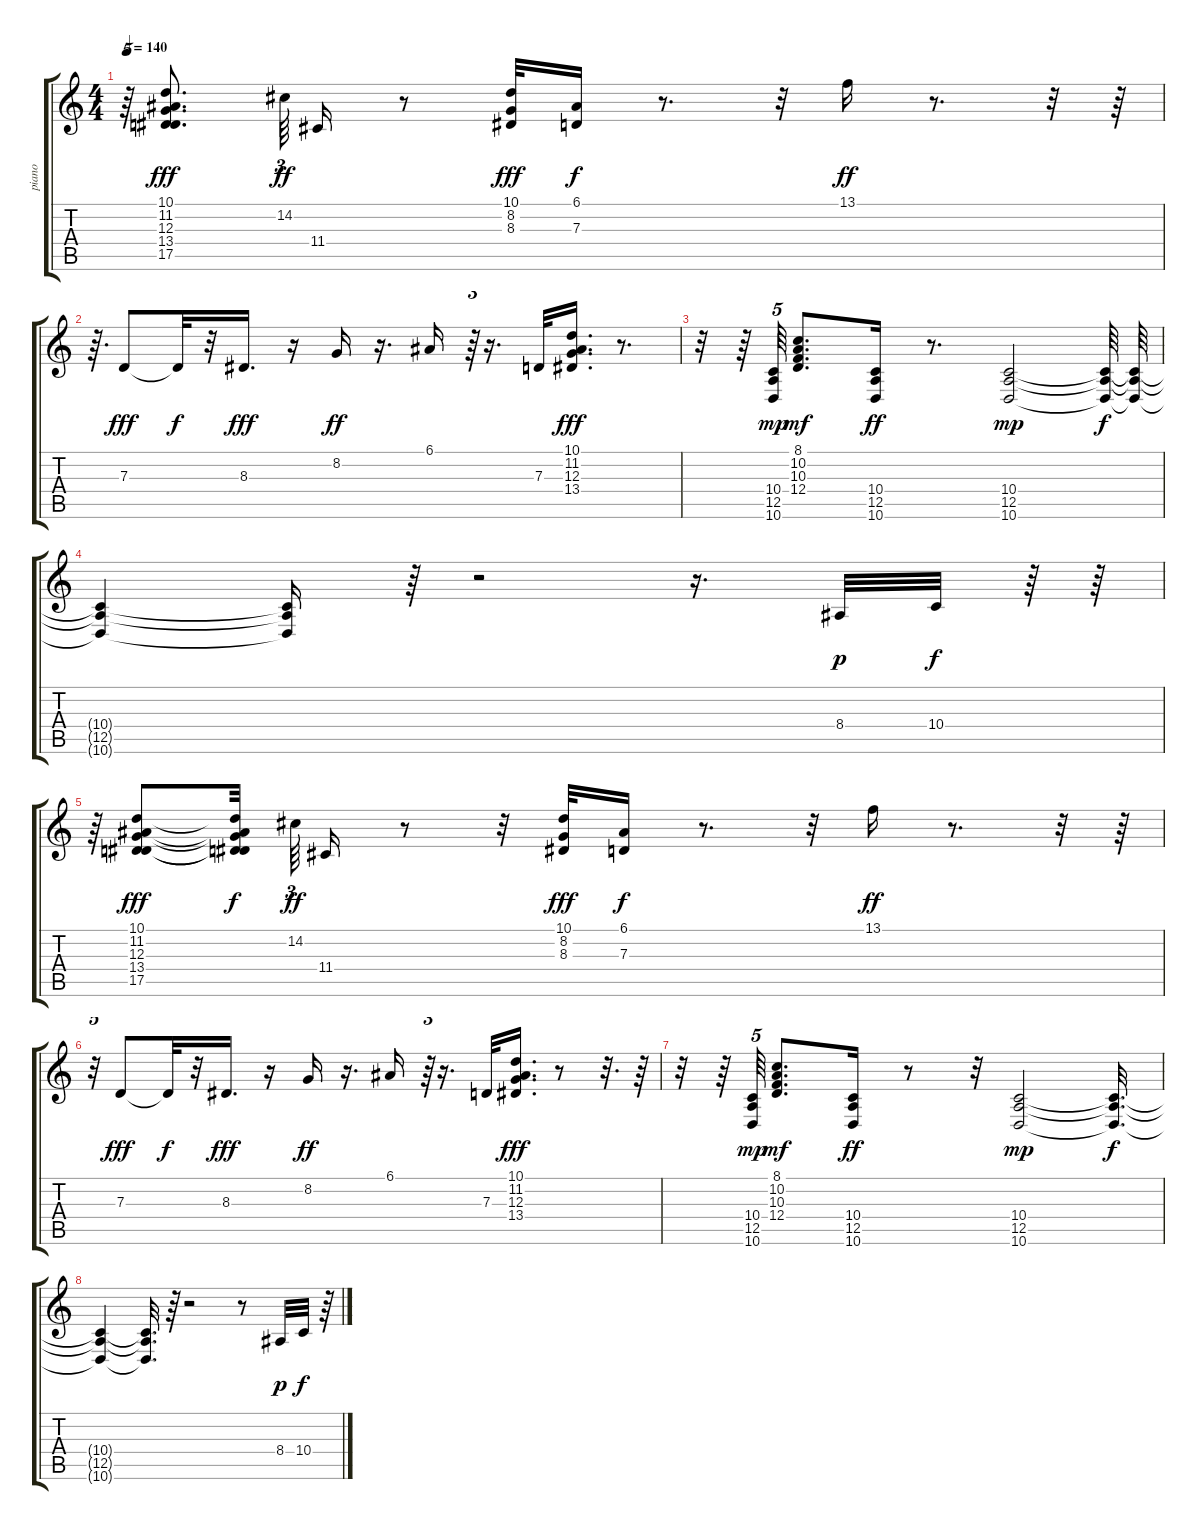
\track ("piano" "piano") {instrument acousticgrandpiano}
\staff {score tabs}
\tuning (E4 B3 G3 D3 A2 E2) {hide}
\ts (4 4)
\tempo 140
\clef g2
\ks c
r.64{tu (5 4) dy f} (10.1 11.2 12.3 13.4 17.5).8{d dy fff} 14.2.64{tu (3 2) dy ff beam splitsecondary} 11.4.16 r.8 (10.1 8.2 8.3).32{dy fff} (6.1 7.3).16{dy f} r.8{d} r.32 13.1.16{dy ff} r.8{d} r.32 r.64 |
r.64{d} 7.3.8{dy fff} 7.3{t}.32{dy f} r.32 8.3.16{d dy fff} r.16 8.2.16{dy ff} r.16{d} 6.1.16 r.64{tu (3 2)} r.16{d} 7.3.32 (10.1 11.2 12.3 13.4).16{d dy fff} r.8{d} |
r.32 r.64 (10.4 12.5 10.6).64{tu (5 4) dy mp} (8.1 10.2 10.3 12.4).8{d dy mf} (10.4 12.5 10.6).16{dy ff} r.8{d} (10.4 12.5 10.6).2{dy mp} (10.4{t} 12.5{t} 10.6{t}).64{dy f} (10.4{t} 12.5{t} 10.6{t}).64 |
(10.4{t} 12.5{t} 10.6{t}).4 (10.4{t} 12.5{t} 10.6{t}).16 r.64 r.2 r.16{d} 8.4.32{dy p} 10.4.32{dy f} r.64 r.64 |
r.64 (10.1 11.2 12.3 13.4 17.5).8{dy fff} (10.1{t} 11.2{t} 12.3{t} 13.4{t} 17.5{t}).32{dy f beam splitsecondary} 14.2.64{tu (3 2) dy ff} 11.4.16 r.8 r.32 (10.1 8.2 8.3).32{dy fff} (6.1 7.3).16{dy f} r.8{d} r.32 13.1.16{dy ff} r.8{d} r.32 r.64 |
r.32{tu (5 4)} 7.3.8{dy fff} 7.3{t}.32{dy f} r.32 8.3.16{d dy fff} r.16 8.2.16{dy ff} r.16{d} 6.1.16 r.64{tu (3 2)} r.16{d} 7.3.32 (10.1 11.2 12.3 13.4).16{d dy fff} r.8 r.32{d} r.64 |
r.32 r.64 (10.4 12.5 10.6).64{tu (5 4) dy mp} (8.1 10.2 10.3 12.4).8{d dy mf} (10.4 12.5 10.6).16{dy ff} r.8 r.32 (10.4 12.5 10.6).2{dy mp} (10.4{t} 12.5{t} 10.6{t}).32{d dy f} |
(10.4{t} 12.5{t} 10.6{t}).4 (10.4{t} 12.5{t} 10.6{t}).32{d} r.64 r.2 r.8 8.4.32{dy p} 10.4.32{dy f} r.64
